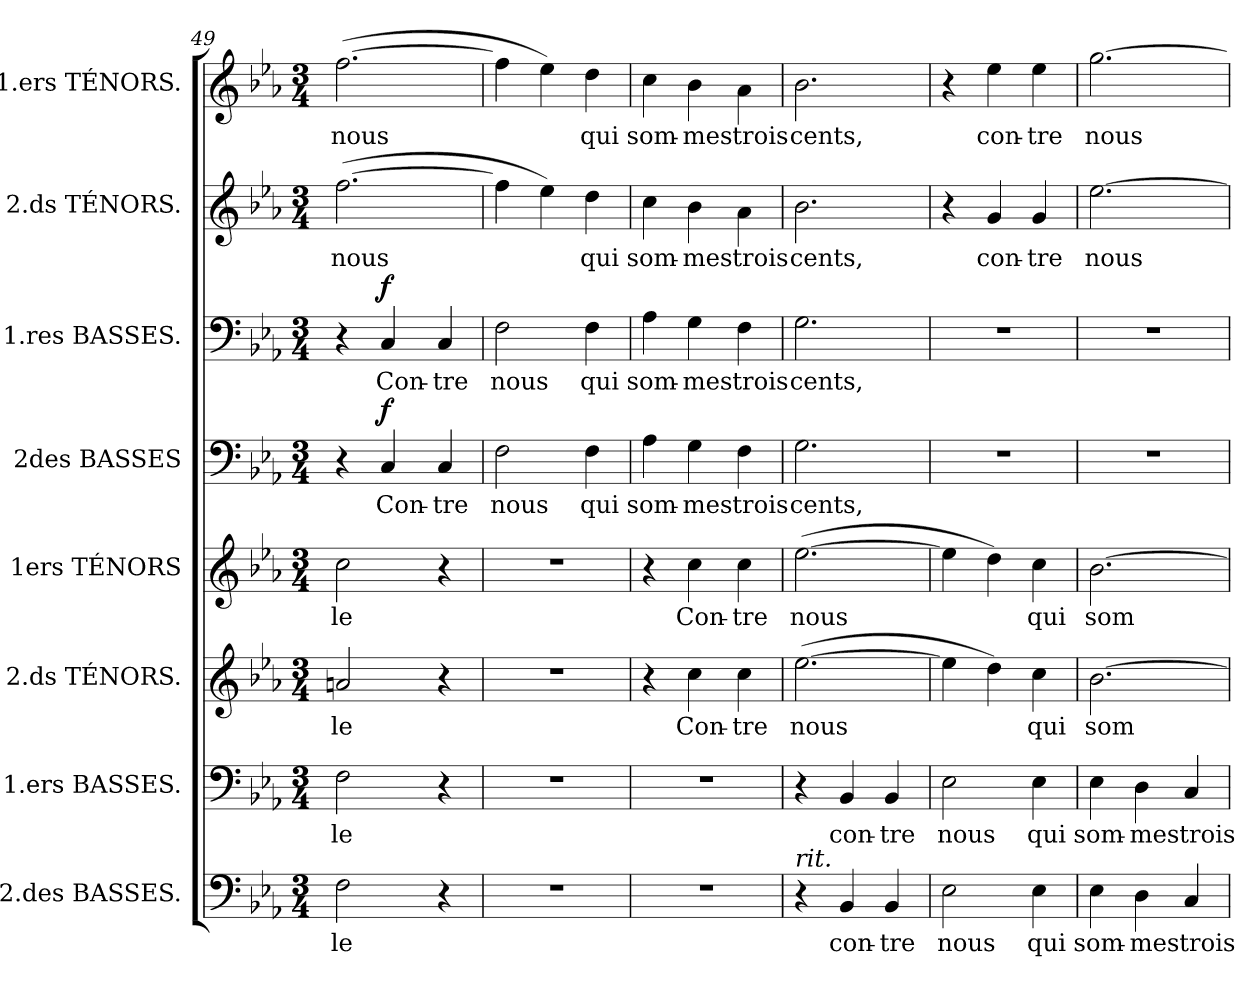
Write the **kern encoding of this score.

**kern	**text	**kern	**text	**kern	**text	**kern	**text	**kern	**text	**dynam	**kern	**text	**dynam	**kern	**text	**kern	**text
*part8	*part8	*part7	*part7	*part6	*part6	*part5	*part5	*part4	*part4	*part4	*part3	*part3	*part3	*part2	*part2	*part1	*part1
*staff8	*staff8	*staff7	*staff7	*staff6	*staff6	*staff5	*staff5	*staff4	*staff4	*staff4	*staff3	*staff3	*staff3	*staff2	*staff2	*staff1	*staff1
*I"2.des BASSES.	*	*I"1.ers BASSES.	*	*I"2.ds TÉNORS.	*	*I"1ers TÉNORS	*	*I"2des BASSES	*	*	*I"1.res BASSES.	*	*	*I"2.ds TÉNORS.	*	*I"1.ers TÉNORS.	*
*clefF4	*	*clefF4	*	*clefG2	*	*clefG2	*	*clefF4	*	*	*clefF4	*	*	*clefG2	*	*clefG2	*
*	*	*	*	*ITrd7c12	*	*ITrd7c12	*	*	*	*	*	*	*	*ITrd7c12	*	*ITrd7c12	*
*k[b-e-a-]	*	*k[b-e-a-]	*	*k[b-e-a-]	*	*k[b-e-a-]	*	*k[b-e-a-]	*	*	*k[b-e-a-]	*	*	*k[b-e-a-]	*	*k[b-e-a-]	*
*E-:	*	*E-:	*	*E-:	*	*E-:	*	*E-:	*	*	*E-:	*	*	*E-:	*	*E-:	*
*M3/4	*	*M3/4	*	*M3/4	*	*M3/4	*	*M3/4	*	*	*M3/4	*	*	*M3/4	*	*M3/4	*
=49	=49	=49	=49	=49	=49	=49	=49	=49	=49	=49	=49	=49	=49	=49	=49	=49	=49
2F\	-le	2F\	-le	2An/	-le	2c\	-le	4r	.	.	4r	.	.	([2.f\	nous	([2.f\	nous
.	.	.	.	.	.	.	.	4C/	Con-	f	4C/	Con-	f	.	.	.	.
4r	.	4r	.	4r	.	4r	.	4C/	-tre	.	4C/	-tre	.	.	.	.	.
=50	=50	=50	=50	=50	=50	=50	=50	=50	=50	=50	=50	=50	=50	=50	=50	=50	=50
2.r	.	2.r	.	2.r	.	2.r	.	2F\	nous	.	2F\	nous	.	4f\]	.	4f\]	.
.	.	.	.	.	.	.	.	.	.	.	.	.	.	4e-\)	.	4e-\)	.
.	.	.	.	.	.	.	.	4F\	qui	.	4F\	qui	.	4d\	qui	4d\	qui
=51	=51	=51	=51	=51	=51	=51	=51	=51	=51	=51	=51	=51	=51	=51	=51	=51	=51
2.r	.	2.r	.	4r	.	4r	.	4A-\	som-	.	4A-\	som-	.	4c\	som-	4c\	som-
.	.	.	.	4c\	Con-	4c\	Con-	4G\	-mes	.	4G\	-mes	.	4B-\	-mes	4B-\	-mes
.	.	.	.	4c\	-tre	4c\	-tre	4F\	trois	.	4F\	trois	.	4A-\	trois	4A-\	trois
!!LO:PB:g=z
=52	=52	=52	=52	=52	=52	=52	=52	=52	=52	=52	=52	=52	=52	=52	=52	=52	=52
!LO:TX:i:t=rit.	!	!	!	!	!	!	!	!	!	!	!	!	!	!	!	!	!
4r	.	4r	.	([2.e-\	nous	([2.e-\	nous	2.G\	cents,	.	2.G\	cents,	.	2.B-\	cents,	2.B-\	cents,
4BB-/	con-	4BB-/	-con-	.	.	.	.	.	.	.	.	.	.	.	.	.	.
4BB-/	-tre	4BB-/	tre	.	.	.	.	.	.	.	.	.	.	.	.	.	.
=53	=53	=53	=53	=53	=53	=53	=53	=53	=53	=53	=53	=53	=53	=53	=53	=53	=53
2E-\	nous	2E-\	nous	4e-\]	.	4e-\]	.	2.r	.	.	2.r	.	.	4r	.	4r	.
.	.	.	.	4d\)	.	4d\)	.	.	.	.	.	.	.	4G/	con-	4e-\	con-
4E-\	qui	4E-\	qui	4c\	qui	4c\	qui	.	.	.	.	.	.	4G/	-tre	4e-\	-tre
=54	=54	=54	=54	=54	=54	=54	=54	=54	=54	=54	=54	=54	=54	=54	=54	=54	=54
4E-\	som-	4E-\	som-	[2.B-\	som-	[2.B-\	som-	2.r	.	.	2.r	.	.	[2.e-\	nous	[2.g\	nous
4D\	-mes	4D\	-mes	.	.	.	.	.	.	.	.	.	.	.	.	.	.
4C/	trois	4C/	trois	.	.	.	.	.	.	.	.	.	.	.	.	.	.
=	=	=	=	=	=	=	=	=	=	=	=	=	=	=	=	=	=
*-	*-	*-	*-	*-	*-	*-	*-	*-	*-	*-	*-	*-	*-	*-	*-	*-	*-
